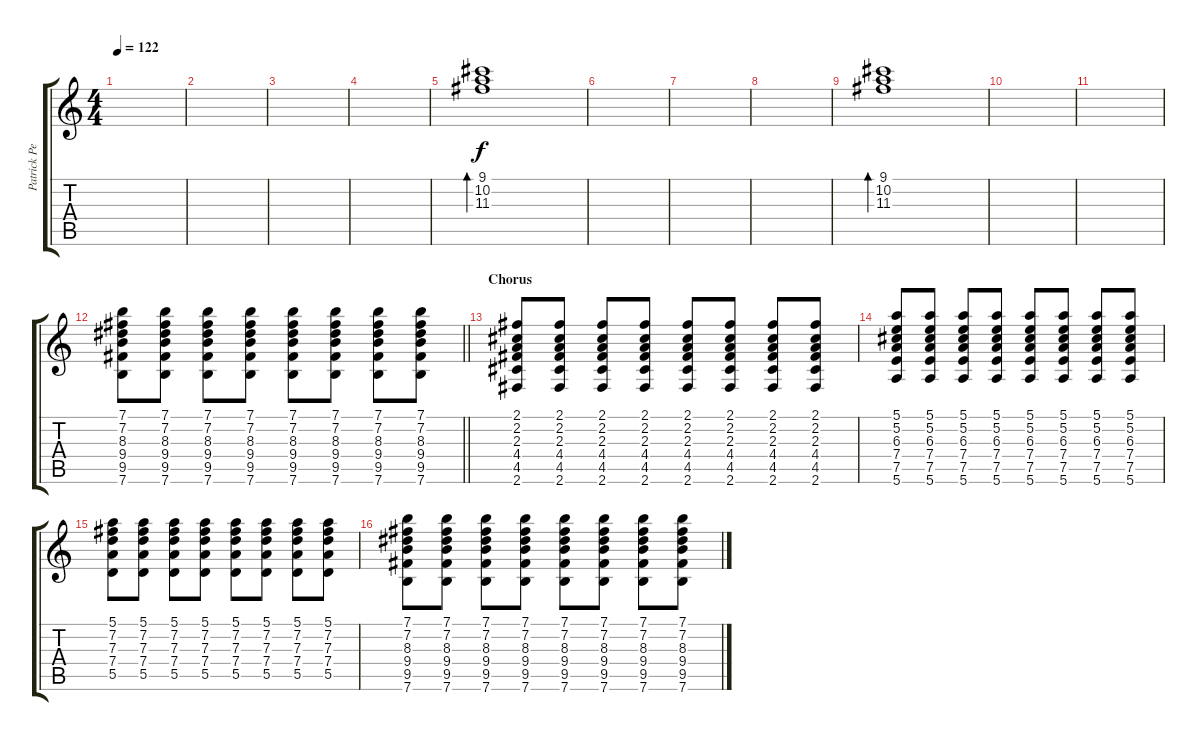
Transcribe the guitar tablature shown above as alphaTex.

\track ("Patrick Pentland" "Patrick Pe") {instrument overdrivenguitar}
\staff {score tabs}
\tuning (E4 B3 G3 D3 A2 E2) {hide}
\ts (4 4)
\tempo 122
\clef g2
\ks c
|
|
|
|
(9.1 10.2 11.3).1{bd 240 instrument electricguitarclean} |
|
|
|
(9.1 10.2 11.3).1{bd 240 instrument electricguitarclean} |
|
|
\barLineRight lightlight
(7.1 7.2 8.3 9.4 9.5 7.6).8{volume 3 instrument acousticguitarsteel} (7.1 7.2 8.3 9.4 9.5 7.6).8{volume 8} (7.1 7.2 8.3 9.4 9.5 7.6).8 (7.1 7.2 8.3 9.4 9.5 7.6).8 (7.1 7.2 8.3 9.4 9.5 7.6).8 (7.1 7.2 8.3 9.4 9.5 7.6).8 (7.1 7.2 8.3 9.4 9.5 7.6).8 (7.1 7.2 8.3 9.4 9.5 7.6).8 |
\section ("" "Chorus")
(2.1 2.2 2.3 4.4 4.5 2.6).8 (2.1 2.2 2.3 4.4 4.5 2.6).8 (2.1 2.2 2.3 4.4 4.5 2.6).8 (2.1 2.2 2.3 4.4 4.5 2.6).8 (2.1 2.2 2.3 4.4 4.5 2.6).8 (2.1 2.2 2.3 4.4 4.5 2.6).8 (2.1 2.2 2.3 4.4 4.5 2.6).8 (2.1 2.2 2.3 4.4 4.5 2.6).8 |
(5.1 5.2 6.3 7.4 7.5 5.6).8 (5.1 5.2 6.3 7.4 7.5 5.6).8 (5.1 5.2 6.3 7.4 7.5 5.6).8 (5.1 5.2 6.3 7.4 7.5 5.6).8 (5.1 5.2 6.3 7.4 7.5 5.6).8 (5.1 5.2 6.3 7.4 7.5 5.6).8 (5.1 5.2 6.3 7.4 7.5 5.6).8 (5.1 5.2 6.3 7.4 7.5 5.6).8 |
(5.1 7.2 7.3 7.4 5.5).8 (5.1 7.2 7.3 7.4 5.5).8 (5.1 7.2 7.3 7.4 5.5).8 (5.1 7.2 7.3 7.4 5.5).8 (5.1 7.2 7.3 7.4 5.5).8 (5.1 7.2 7.3 7.4 5.5).8 (5.1 7.2 7.3 7.4 5.5).8 (5.1 7.2 7.3 7.4 5.5).8 |
(7.1 7.2 8.3 9.4 9.5 7.6).8 (7.1 7.2 8.3 9.4 9.5 7.6).8 (7.1 7.2 8.3 9.4 9.5 7.6).8 (7.1 7.2 8.3 9.4 9.5 7.6).8 (7.1 7.2 8.3 9.4 9.5 7.6).8 (7.1 7.2 8.3 9.4 9.5 7.6).8 (7.1 7.2 8.3 9.4 9.5 7.6).8 (7.1 7.2 8.3 9.4 9.5 7.6).8
